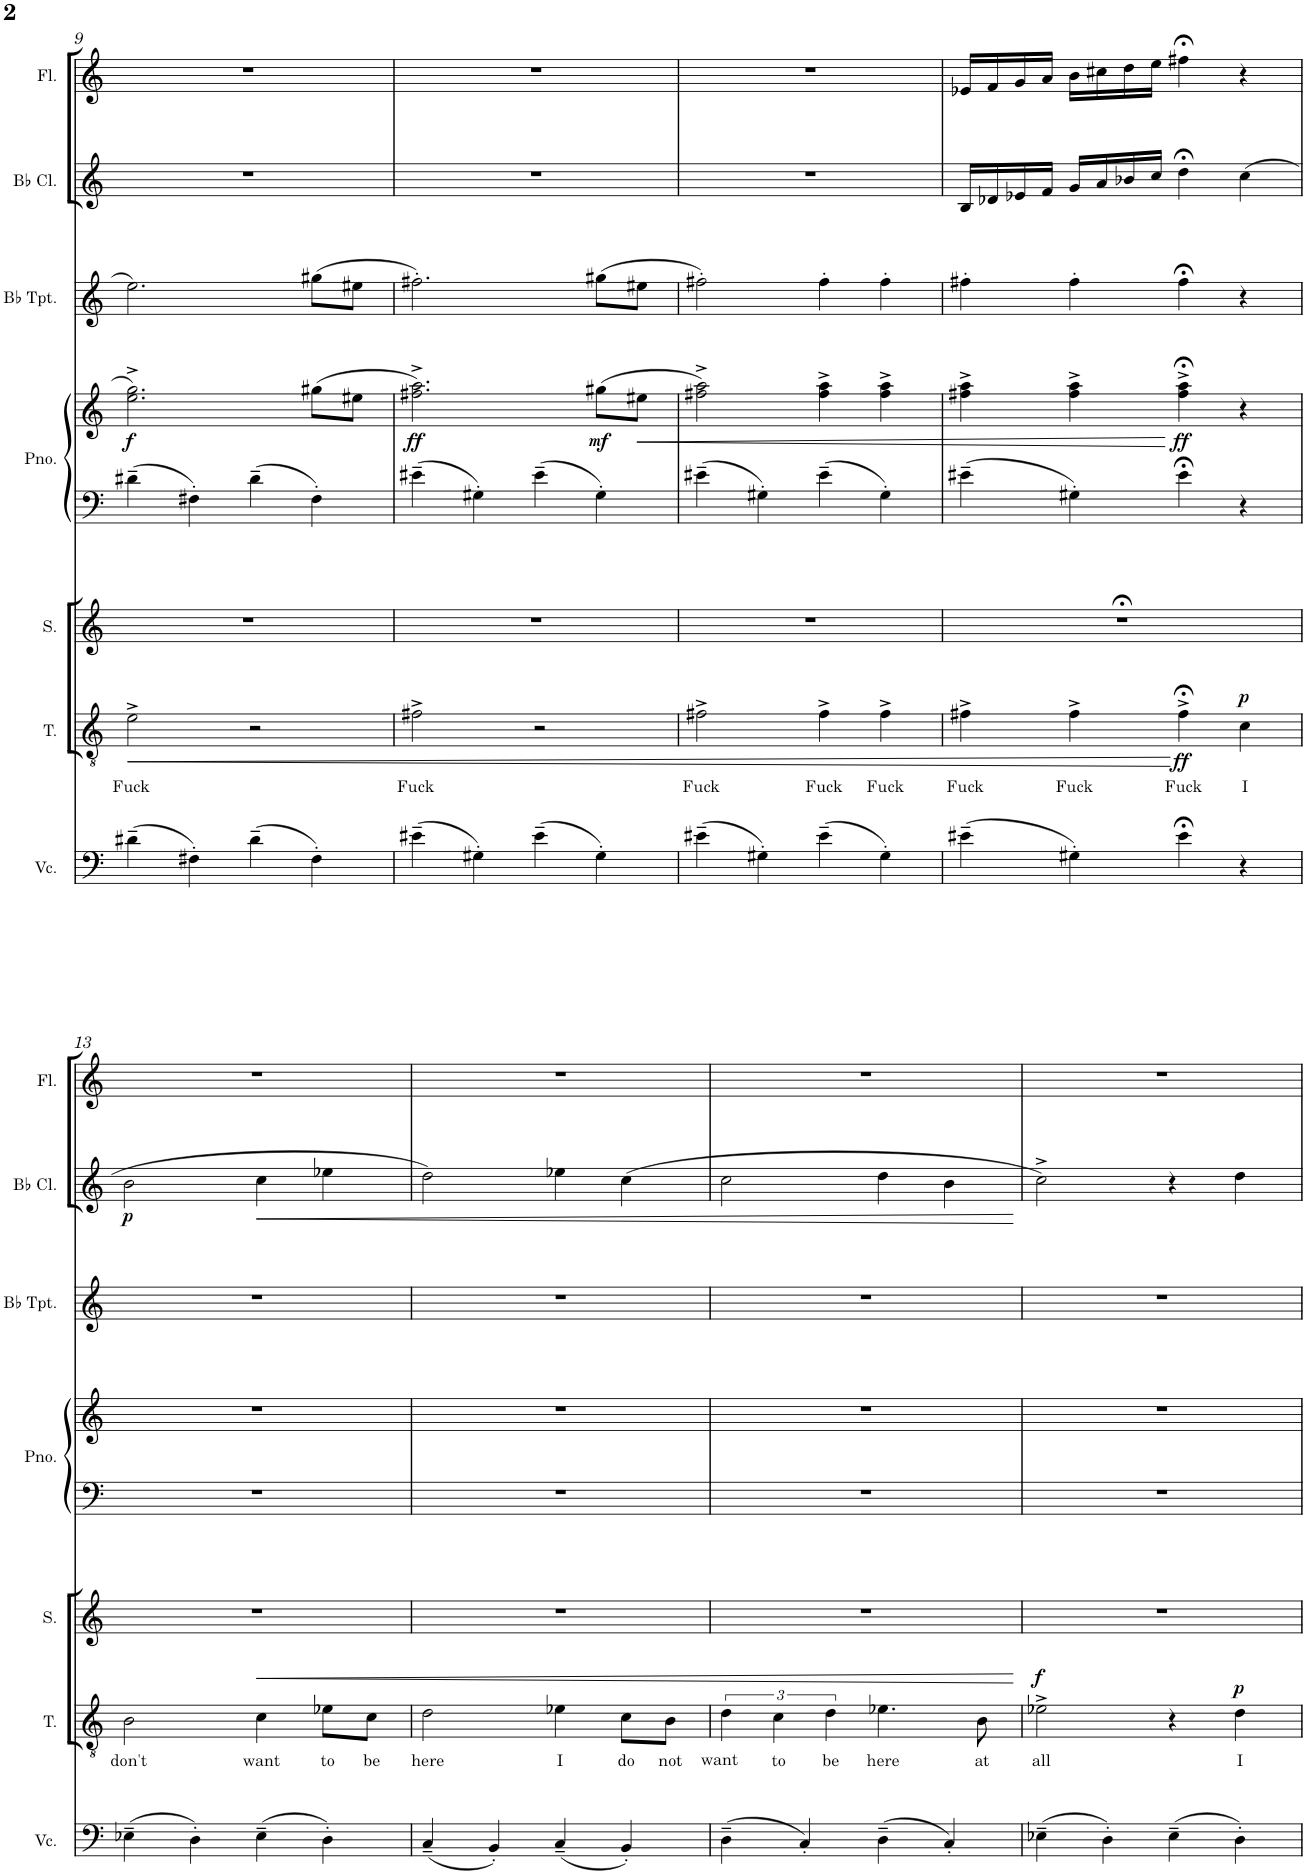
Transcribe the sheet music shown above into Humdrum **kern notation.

**kern	**kern	**text	**text	**dynam	**kern	**kern	**kern	**dynam	**kern	**kern	**dynam	**kern
*part7	*part6	*part6	*part6	*part6	*part5	*part4	*part4	*part4	*part3	*part2	*part2	*part1
*staff8	*staff7	*staff7	*staff7	*staff7	*staff6	*staff5	*staff4	*staff4/5	*staff3	*staff2	*staff2	*staff1
*I"Violoncello	*I"Tenor	*	*	*	*I"Soprano	*I"Piano	*	*	*I"Bb Trumpet	*I"Bb Clarinet	*	*I"Flute
*I'Vc.	*I'T.	*	*	*	*I'S.	*I'Pno.	*	*	*I'Bb Tpt.	*I'Bb Cl.	*	*I'Fl.
!!LO:PB:g=z
*clefF4	*clefGv2	*	*	*	*clefG2	*clefF4	*clefG2	*	*clefG2	*clefG2	*	*clefG2
*	*	*	*	*	*	*	*	*	*ITrd1c2	*ITrd1c2	*	*
*k[]	*k[]	*	*	*	*k[]	*k[]	*k[]	*	*k[]	*k[]	*	*k[]
*M4/4	*M4/4	*	*	*	*M4/4	*M4/4	*M4/4	*	*M4/4	*M4/4	*	*M4/4
=9	=9	=9	=9	=9	=9	=9	=9	=9	=9	=9	=9	=9
!	!	!	!LO:LY:b	!LO:HP:b	!	!	!	!LO:DY:b	!	!	!	!
(4d#X~\	2e^\	.	Fuck	<	1r	4d#X~\	2.ee\^ 2.gg\^	f	2.ee\	1r	.	1r
4F#X'\)	.	.	.	.	.	4F#X'\	.	.	.	.	.	.
(4d#~\	2r	.	.	.	.	4d#~\	.	.	.	.	.	.
4F#'\)	.	.	.	.	.	4F#'\	(8gg#X\L	.	(8gg#X\L	.	.	.
.	.	.	.	.	.	.	8ee#X\J	.	8ee#X\J	.	.	.
=10	=10	=10	=10	=10	=10	=10	=10	=10	=10	=10	=10	=10
!	!	!	!LO:LY:b	!	!	!	!	!LO:DY:b	!	!	!	!
(4e#X~\	2f#X^\	.	Fuck	.	1r	4e#X~\	2.ff#X\^ 2.aa\^)	ff	2.ff#X'\)	1r	.	1r
4G#X'\)	.	.	.	.	.	4G#X'\	.	.	.	.	.	.
(4e#~\	2r	.	.	.	.	4e#~\	.	.	.	.	.	.
!	!	!	!	!	!	!	!	!LO:DY:b	!	!	!	!
4G#'\)	.	.	.	.	.	4G#'\	(8gg#X\L	mf	(8gg#X\L	.	.	.
!	!	!	!	!	!	!	!	!LO:HP:b	!	!	!	!
.	.	.	.	.	.	.	8ee#X\J	<	8ee#X\J	.	.	.
=11	=11	=11	=11	=11	=11	=11	=11	=11	=11	=11	=11	=11
!	!	!LO:LY:b	!	!	!	!	!	!	!	!	!	!
(4e#X~\	2f#X^\	Fuck	.	.	1r	4e#X~\	2ff#X\^ 2aa\^)	.	2ff#X'\)	1r	.	1r
4G#X'\)	.	.	.	.	.	4G#X'\	.	.	.	.	.	.
!	!	!LO:LY:b	!	!	!	!	!	!	!	!	!	!
(4e#~\	4f#^\	Fuck	.	.	.	4e#~\	4ff#\^ 4aa\^	.	4ff#'\	.	.	.
!	!	!LO:LY:b	!	!	!	!	!	!	!	!	!	!
4G#'\)	4f#^\	Fuck	.	.	.	4G#'\	4ff#\^ 4aa\^	.	4ff#'\	.	.	.
=12	=12	=12	=12	=12	=12	=12	=12	=12	=12	=12	=12	=12
!	!	!LO:LY:b	!	!	!	!	!	!	!	!	!	!
(4e#X~\	4f#X^\	Fuck	.	.	1r;<	4e#X~\	4ff#X\^ 4aa\^	.	4ff#X'\	16B/LL	.	16e-X/LL
.	.	.	.	.	.	.	.	.	.	16d-X/	.	16f/
.	.	.	.	.	.	.	.	.	.	16e-X/	.	16g/
.	.	.	.	.	.	.	.	.	.	16f/JJ	.	16a/JJ
!	!	!LO:LY:b	!	!	!	!	!	!	!	!	!	!
4G#X'\)	4f#^\	Fuck	.	.	.	4G#X'\	4ff#\^ 4aa\^	.	4ff#'\	16g/LL	.	16b\LL
.	.	.	.	.	.	.	.	.	.	16a/	.	16cc#X\
.	.	.	.	.	.	.	.	.	.	16b-X/	.	16dd\
.	.	.	.	.	.	.	.	.	.	16cc/JJ	.	16ee\JJ
!	!	!LO:LY:b	!	!LO:DY:n=1:b	!	!	!	!LO:DY:n=1:b	!	!	!	!
4e#;<\	4f#;<^\	Fuck	.	[ ff	.	4e#;<\	4ff#\;<^ 4aa\;<^	[ ff	4ff#;<\	4dd;<\	.	4ff#X;<\
!	!	!LO:LY:b	!	!LO:DY:n=2:a	!	!	!	!	!	!	!	!
4r	4c\	I	.	p	.	4r	4r	.	4r	(4cc\	.	4r
!!LO:LB:g=z
=13	=13	=13	=13	=13	=13	=13	=13	=13	=13	=13	=13	=13
!	!	!LO:LY:b	!	!	!	!	!	!	!	!	!LO:DY:b	!
(4E-X~\	2B\	don't	.	.	1r	1r	1r	.	1r	2b\	p	1r
4D'\)	.	.	.	.	.	.	.	.	.	.	.	.
!	!	!LO:LY:b	!	!LO:HP:b	!	!	!	!	!	!	!LO:HP:b	!
(4E-~\	4c\	want	.	<	.	.	.	.	.	4cc\	<	.
!	!	!LO:LY:b	!	!	!	!	!	!	!	!	!	!
4D'\)	8e-X\L	to	.	.	.	.	.	.	.	4ee-X\	.	.
!	!	!LO:LY:b	!	!	!	!	!	!	!	!	!	!
.	8c\J	be	.	.	.	.	.	.	.	.	.	.
=14	=14	=14	=14	=14	=14	=14	=14	=14	=14	=14	=14	=14
!	!	!LO:LY:b	!	!	!	!	!	!	!	!	!	!
(4C~/	2d\	here	.	.	1r	1r	1r	.	1r	2dd\)	.	1r
4BB'/)	.	.	.	.	.	.	.	.	.	.	.	.
!	!	!LO:LY:b	!	!	!	!	!	!	!	!	!	!
(4C~/	4e-X\	I	.	.	.	.	.	.	.	4ee-X\	.	.
!	!	!LO:LY:b	!	!	!	!	!	!	!	!	!	!
4BB'/)	8c\L	do	.	.	.	.	.	.	.	(4cc\	.	.
!	!	!LO:LY:b	!	!	!	!	!	!	!	!	!	!
.	8B\J	not	.	.	.	.	.	.	.	.	.	.
=15	=15	=15	=15	=15	=15	=15	=15	=15	=15	=15	=15	=15
!	!	!LO:LY:b	!	!	!	!	!	!	!	!	!	!
(4D~\	6d\	want	.	.	1r	1r	1r	.	1r	2cc\	.	1r
!	!	!LO:LY:b	!	!	!	!	!	!	!	!	!	!
.	6c\	to	.	.	.	.	.	.	.	.	.	.
4C'/)	.	.	.	.	.	.	.	.	.	.	.	.
!	!	!LO:LY:b	!	!	!	!	!	!	!	!	!	!
.	6d\	be	.	.	.	.	.	.	.	.	.	.
!	!	!LO:LY:b	!	!	!	!	!	!	!	!	!	!
(4D~\	4.e-X\	here	.	.	.	.	.	.	.	4dd\	.	.
4C'/)	.	.	.	.	.	.	.	.	.	4b\	.	.
!	!	!LO:LY:b	!	!	!	!	!	!	!	!	!	!
.	8B\	at	.	.	.	.	.	.	.	.	.	.
.	.	.	.	[	.	.	.	.	.	.	[	.
=16	=16	=16	=16	=16	=16	=16	=16	=16	=16	=16	=16	=16
!	!	!LO:LY:b	!	!LO:DY:a	!	!	!	!	!	!	!	!
(4E-X~\	2e-X^\	all	.	f	1r	1r	1r	.	1r	2cc^\)	.	1r
4D'\)	.	.	.	.	.	.	.	.	.	.	.	.
(4E-~\	4r	.	.	.	.	.	.	.	.	4r	.	.
!	!	!LO:LY:b	!	!LO:DY:a	!	!	!	!	!	!	!	!
4D'\)	4d\	I	.	p	.	.	.	.	.	4dd\	.	.
=	=	=	=	=	=	=	=	=	=	=	=	=
*-	*-	*-	*-	*-	*-	*-	*-	*-	*-	*-	*-	*-
